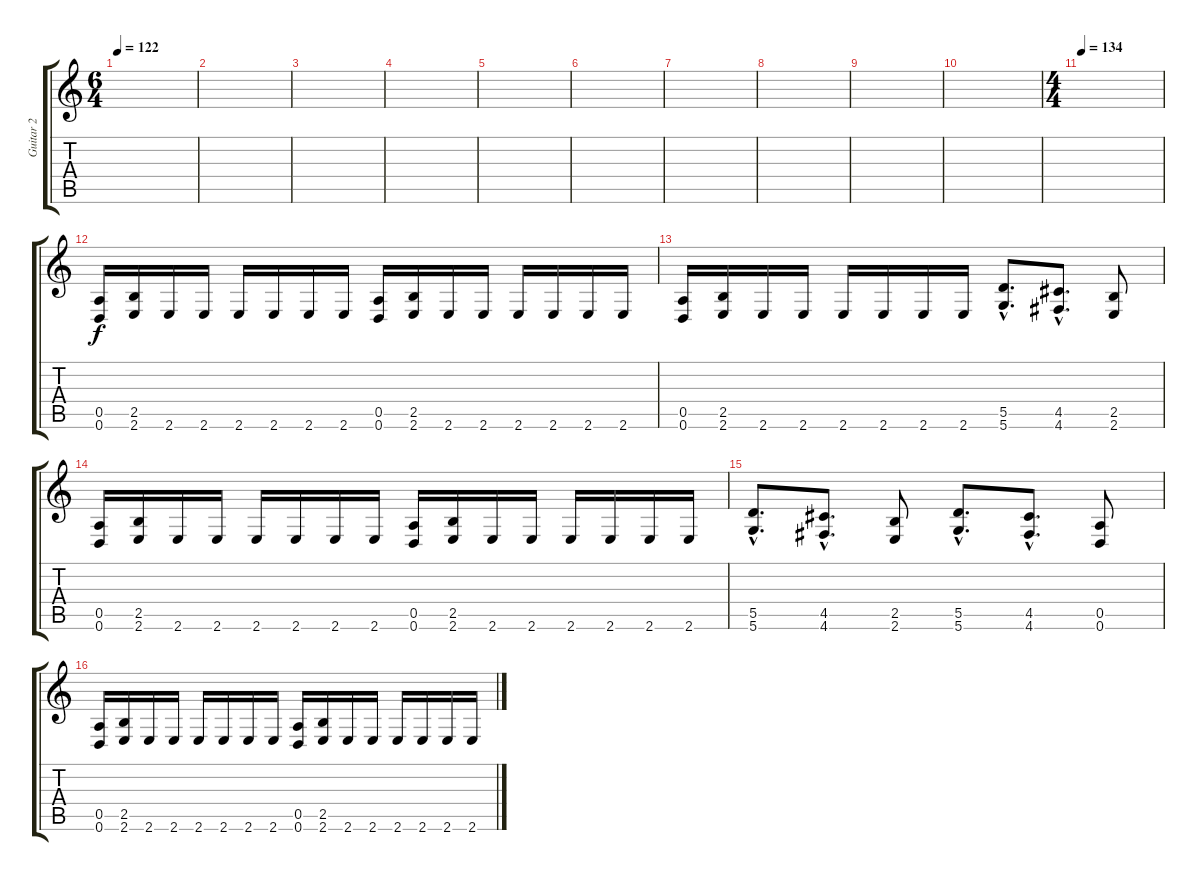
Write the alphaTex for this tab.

\track ("Guitar 2" "Guitar 2") {instrument distortionguitar}
\staff {score tabs}
\tuning (E4 B3 G3 D3 A2 D2) {hide}
\ts (6 4)
\tempo 122
\clef g2
\ks c
|
|
|
|
|
|
|
|
|
|
\ts (4 4)
\tempo 134
|
(0.5 0.6).16 (2.5 2.6).16 2.6.16 2.6.16 2.6.16 2.6.16 2.6.16 2.6.16 (0.5 0.6).16 (2.5 2.6).16 2.6.16 2.6.16 2.6.16 2.6.16 2.6.16 2.6.16 |
(0.5 0.6).16 (2.5 2.6).16 2.6.16 2.6.16 2.6.16 2.6.16 2.6.16 2.6.16 (5.5{hac} 5.6{hac}).8{d} (4.5{hac} 4.6{hac}).8{d} (2.5 2.6).8 |
(0.5 0.6).16 (2.5 2.6).16 2.6.16 2.6.16 2.6.16 2.6.16 2.6.16 2.6.16 (0.5 0.6).16 (2.5 2.6).16 2.6.16 2.6.16 2.6.16 2.6.16 2.6.16 2.6.16 |
(5.5{hac} 5.6{hac}).8{d} (4.5{hac} 4.6{hac}).8{d} (2.5 2.6).8 (5.5{hac} 5.6{hac}).8{d} (4.5{hac} 4.6{hac}).8{d} (0.5 0.6).8 |
(0.5 0.6).16 (2.5 2.6).16 2.6.16 2.6.16 2.6.16 2.6.16 2.6.16 2.6.16 (0.5 0.6).16 (2.5 2.6).16 2.6.16 2.6.16 2.6.16 2.6.16 2.6.16 2.6.16
